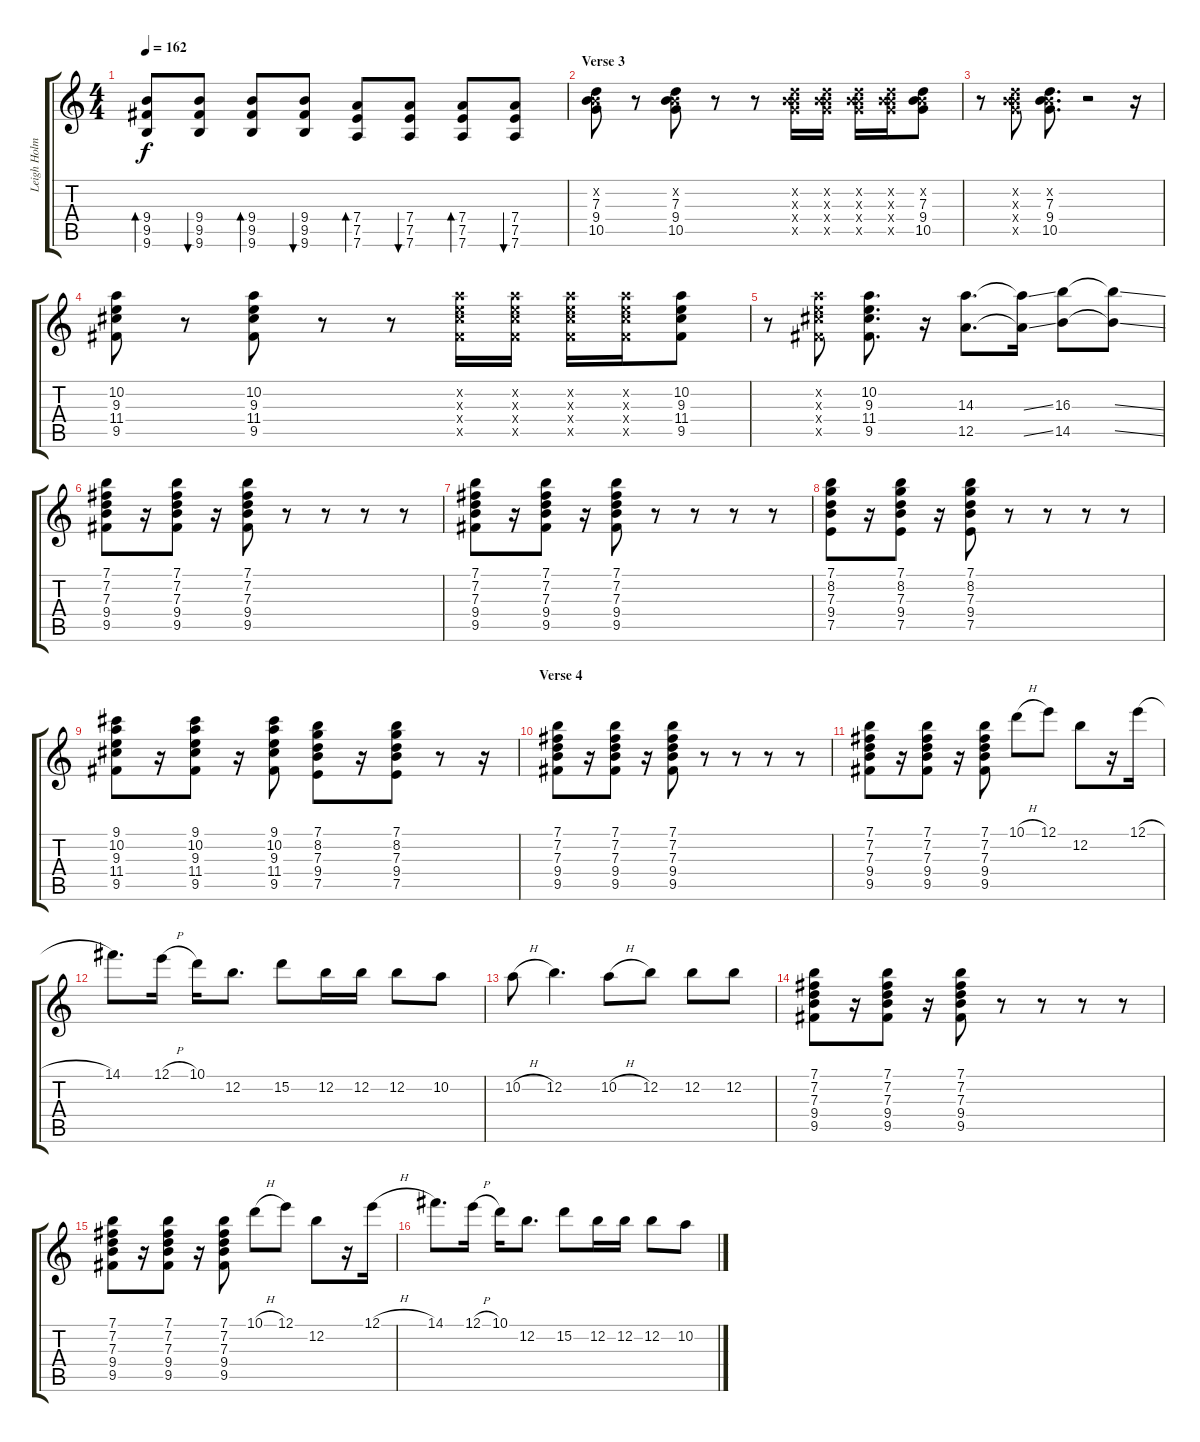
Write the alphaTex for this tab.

\track ("Leigh Holmes" "Leigh Holm") {instrument overdrivenguitar}
\staff {score tabs}
\tuning (E4 B3 G3 D3 A2 D2) {hide}
\ts (4 4)
\tempo 162
\clef g2
\ks c
(9.4 9.5 9.6).8{bd 120 dy f} (9.4 9.5 9.6).8{bu 120} (9.4 9.5 9.6).8{bd 120} (9.4 9.5 9.6).8{bu 120} (7.4 7.5 7.6).8{bd 120} (7.4 7.5 7.6).8{bu 120} (7.4 7.5 7.6).8{bd 120} (7.4 7.5 7.6).8{bu 120} |
\section ("" "Verse 3")
(0.2{x} 7.3 9.4 10.5).8 r.8 (0.2{x} 7.3 9.4 10.5).8 r.8 r.8 (0.2{x} 7.3{x} 9.4{x} 10.5{x}).16 (0.2{x} 7.3{x} 9.4{x} 10.5{x}).16 (0.2{x} 7.3{x} 9.4{x} 10.5{x}).16 (0.2{x} 7.3{x} 9.4{x} 10.5{x}).16 (0.2{x} 7.3 9.4 10.5).8 |
r.8 (0.2{x} 7.3{x} 9.4{x} 10.5{x}).8 (0.2{x} 7.3 9.4 10.5).8{d} r.2 r.16 |
(10.2 9.3 11.4 9.5).8 r.8 (10.2 9.3 11.4 9.5).8 r.8 r.8 (10.2{x} 9.3{x} 11.4{x} 9.5{x}).16 (10.2{x} 9.3{x} 11.4{x} 9.5{x}).16 (10.2{x} 9.3{x} 11.4{x} 9.5{x}).16 (10.2{x} 9.3{x} 11.4{x} 9.5{x}).16 (10.2 9.3 11.4 9.5).8 |
r.8 (10.2{x} 9.3{x} 11.4{x} 9.5{x}).8 (10.2 9.3 11.4 9.5).8{d} r.16 (14.3 12.5).8{d} (14.3{ss t} 12.5{ss t}).16 (16.3 14.5).8 (16.3{ss t} 14.5{ss t}).8 |
(7.1 7.2 7.3 9.4 9.5).8 r.16 (7.1 7.2 7.3 9.4 9.5).8 r.16 (7.1 7.2 7.3 9.4 9.5).8 r.8 r.8 r.8 r.8 |
(7.1 7.2 7.3 9.4 9.5).8 r.16 (7.1 7.2 7.3 9.4 9.5).8 r.16 (7.1 7.2 7.3 9.4 9.5).8 r.8 r.8 r.8 r.8 |
(7.1 8.2 7.3 9.4 7.5).8 r.16 (7.1 8.2 7.3 9.4 7.5).8 r.16 (7.1 8.2 7.3 9.4 7.5).8 r.8 r.8 r.8 r.8 |
(9.1 10.2 9.3 11.4 9.5).8 r.16 (9.1 10.2 9.3 11.4 9.5).8 r.16 (9.1 10.2 9.3 11.4 9.5).8 (7.1 8.2 7.3 9.4 7.5).8 r.16 (7.1 8.2 7.3 9.4 7.5).8 r.8 r.16 |
\section ("" "Verse 4")
(7.1 7.2 7.3 9.4 9.5).8 r.16 (7.1 7.2 7.3 9.4 9.5).8 r.16 (7.1 7.2 7.3 9.4 9.5).8 r.8 r.8 r.8 r.8 |
(7.1 7.2 7.3 9.4 9.5).8 r.16 (7.1 7.2 7.3 9.4 9.5).8 r.16 (7.1 7.2 7.3 9.4 9.5).8 10.1{h}.8 12.1.8 12.2.8 r.16 12.1{h}.16 |
14.1.8{d} 12.1{h}.16 10.1.16 12.2.8{d} 15.2.8 12.2.16 12.2.16 12.2.8 10.2.8 |
10.2{h}.8 12.2.4{d} 10.2{h}.8 12.2.8 12.2.8 12.2.8 |
(7.1 7.2 7.3 9.4 9.5).8 r.16 (7.1 7.2 7.3 9.4 9.5).8 r.16 (7.1 7.2 7.3 9.4 9.5).8 r.8 r.8 r.8 r.8 |
(7.1 7.2 7.3 9.4 9.5).8 r.16 (7.1 7.2 7.3 9.4 9.5).8 r.16 (7.1 7.2 7.3 9.4 9.5).8 10.1{h}.8 12.1.8 12.2.8 r.16 12.1{h}.16 |
14.1.8{d} 12.1{h}.16 10.1.16 12.2.8{d} 15.2.8 12.2.16 12.2.16 12.2.8 10.2.8
